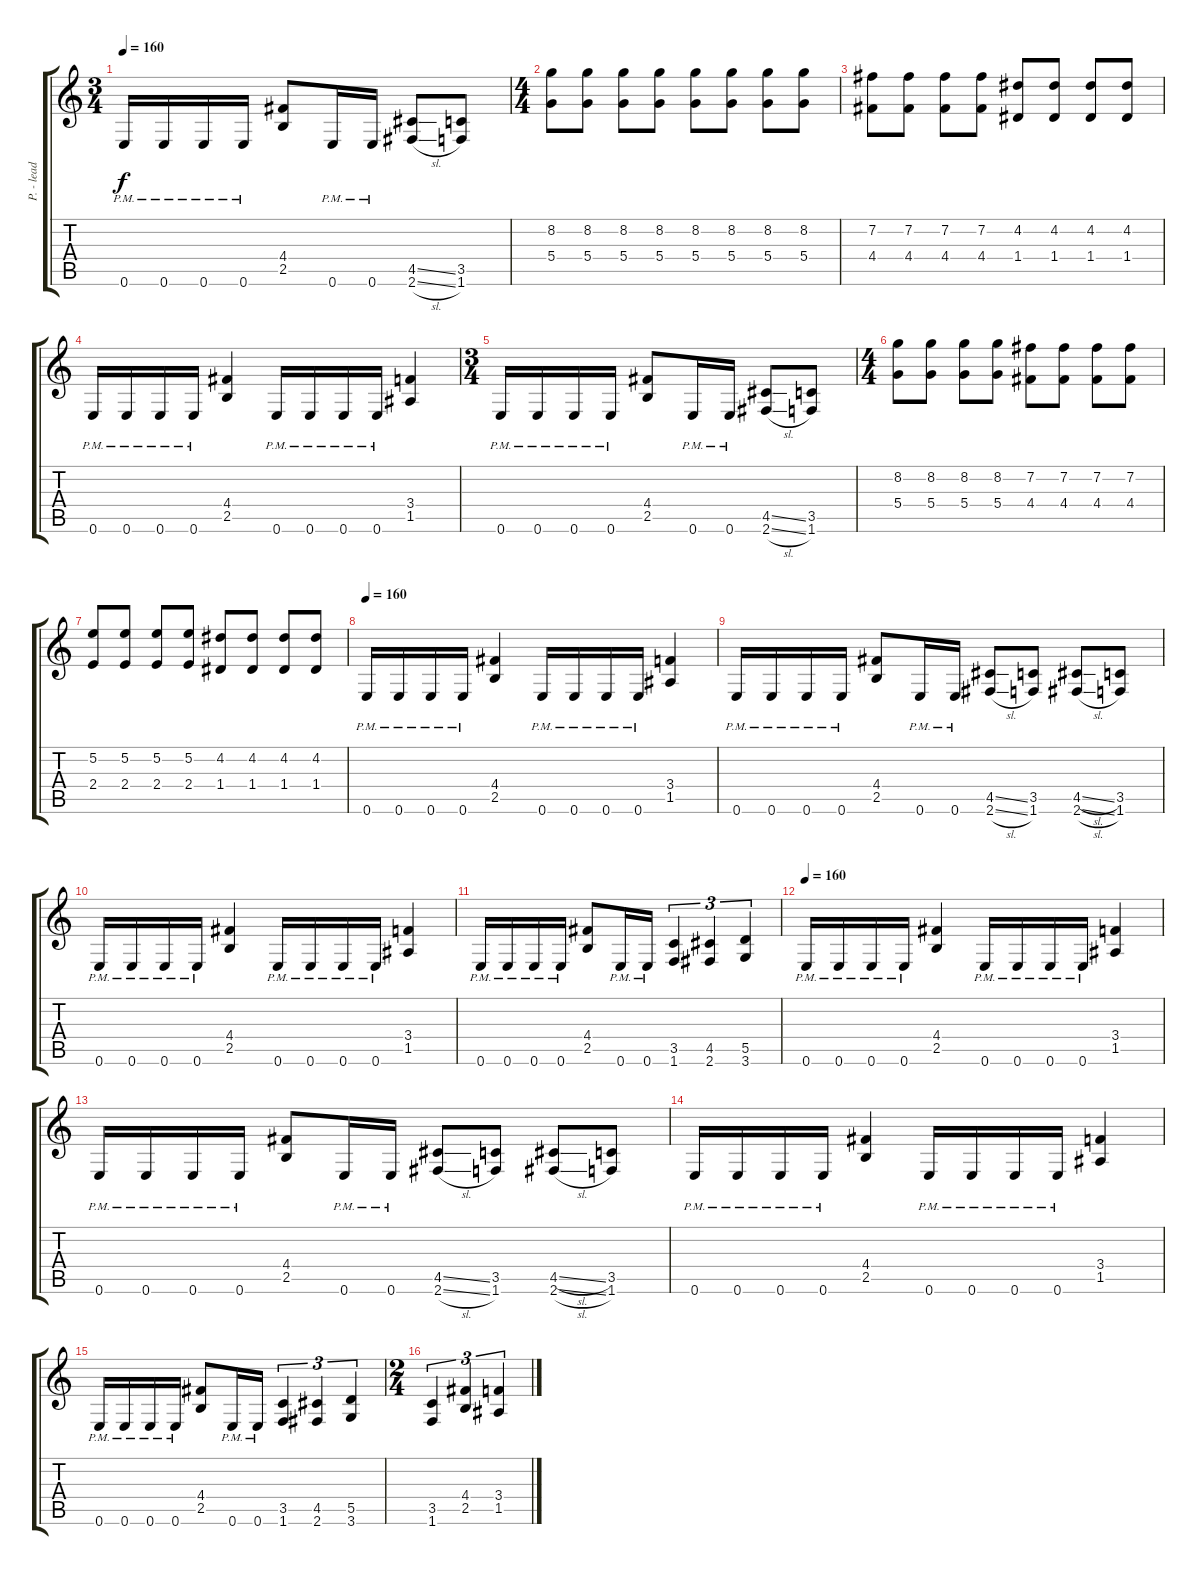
\track ("P. - lead guitar" "P. - lead ") {instrument distortionguitar}
\staff {score tabs}
\tuning (E4 B3 G3 D3 A2 E2) {hide}
\ts (3 4)
\tempo 160
\clef g2
\ks c
0.6{pm}.16{dy f} 0.6{pm}.16 0.6{pm}.16 0.6{pm}.16 (4.4 2.5).8 0.6{pm}.16 0.6{pm}.16 (4.5{ss} 2.6{sl}).8 (3.5 1.6).8 |
\ts (4 4)
(8.2 5.4).8 (8.2 5.4).8 (8.2 5.4).8 (8.2 5.4).8 (8.2 5.4).8 (8.2 5.4).8 (8.2 5.4).8 (8.2 5.4).8 |
(7.2 4.4).8 (7.2 4.4).8 (7.2 4.4).8 (7.2 4.4).8 (4.2 1.4).8 (4.2 1.4).8 (4.2 1.4).8 (4.2 1.4).8 |
0.6{pm}.16 0.6{pm}.16 0.6{pm}.16 0.6{pm}.16 (4.4 2.5).4 0.6{pm}.16 0.6{pm}.16 0.6{pm}.16 0.6{pm}.16 (3.4 1.5).4 |
\ts (3 4)
0.6{pm}.16 0.6{pm}.16 0.6{pm}.16 0.6{pm}.16 (4.4 2.5).8 0.6{pm}.16 0.6{pm}.16 (4.5{ss} 2.6{sl}).8 (3.5 1.6).8 |
\ts (4 4)
(8.2 5.4).8 (8.2 5.4).8 (8.2 5.4).8 (8.2 5.4).8 (7.2 4.4).8 (7.2 4.4).8 (7.2 4.4).8 (7.2 4.4).8 |
(5.2 2.4).8 (5.2 2.4).8 (5.2 2.4).8 (5.2 2.4).8 (4.2 1.4).8 (4.2 1.4).8 (4.2 1.4).8 (4.2 1.4).8 |
\tempo 160
0.6{pm}.16 0.6{pm}.16 0.6{pm}.16 0.6{pm}.16 (4.4 2.5).4 0.6{pm}.16 0.6{pm}.16 0.6{pm}.16 0.6{pm}.16 (3.4 1.5).4 |
0.6{pm}.16 0.6{pm}.16 0.6{pm}.16 0.6{pm}.16 (4.4 2.5).8 0.6{pm}.16 0.6{pm}.16 (4.5{ss} 2.6{sl}).8 (3.5 1.6).8 (4.5{sl} 2.6{sl}).8 (3.5 1.6).8 |
0.6{pm}.16 0.6{pm}.16 0.6{pm}.16 0.6{pm}.16 (4.4 2.5).4 0.6{pm}.16 0.6{pm}.16 0.6{pm}.16 0.6{pm}.16 (3.4 1.5).4 |
0.6{pm}.16 0.6{pm}.16 0.6{pm}.16 0.6{pm}.16 (4.4 2.5).8 0.6{pm}.16 0.6{pm}.16 (3.5 1.6).4{tu (3 2)} (4.5 2.6).4{tu (3 2)} (5.5 3.6).4{tu (3 2)} |
\tempo 160
0.6{pm}.16 0.6{pm}.16 0.6{pm}.16 0.6{pm}.16 (4.4 2.5).4 0.6{pm}.16 0.6{pm}.16 0.6{pm}.16 0.6{pm}.16 (3.4 1.5).4 |
0.6{pm}.16 0.6{pm}.16 0.6{pm}.16 0.6{pm}.16 (4.4 2.5).8 0.6{pm}.16 0.6{pm}.16 (4.5{ss} 2.6{sl}).8 (3.5 1.6).8 (4.5{sl} 2.6{sl}).8 (3.5 1.6).8 |
0.6{pm}.16 0.6{pm}.16 0.6{pm}.16 0.6{pm}.16 (4.4 2.5).4 0.6{pm}.16 0.6{pm}.16 0.6{pm}.16 0.6{pm}.16 (3.4 1.5).4 |
0.6{pm}.16 0.6{pm}.16 0.6{pm}.16 0.6{pm}.16 (4.4 2.5).8 0.6{pm}.16 0.6{pm}.16 (3.5 1.6).4{tu (3 2)} (4.5 2.6).4{tu (3 2)} (5.5 3.6).4{tu (3 2)} |
\ts (2 4)
(3.5 1.6).4{tu (3 2)} (4.4 2.5).4{tu (3 2)} (3.4 1.5).4{tu (3 2)}
